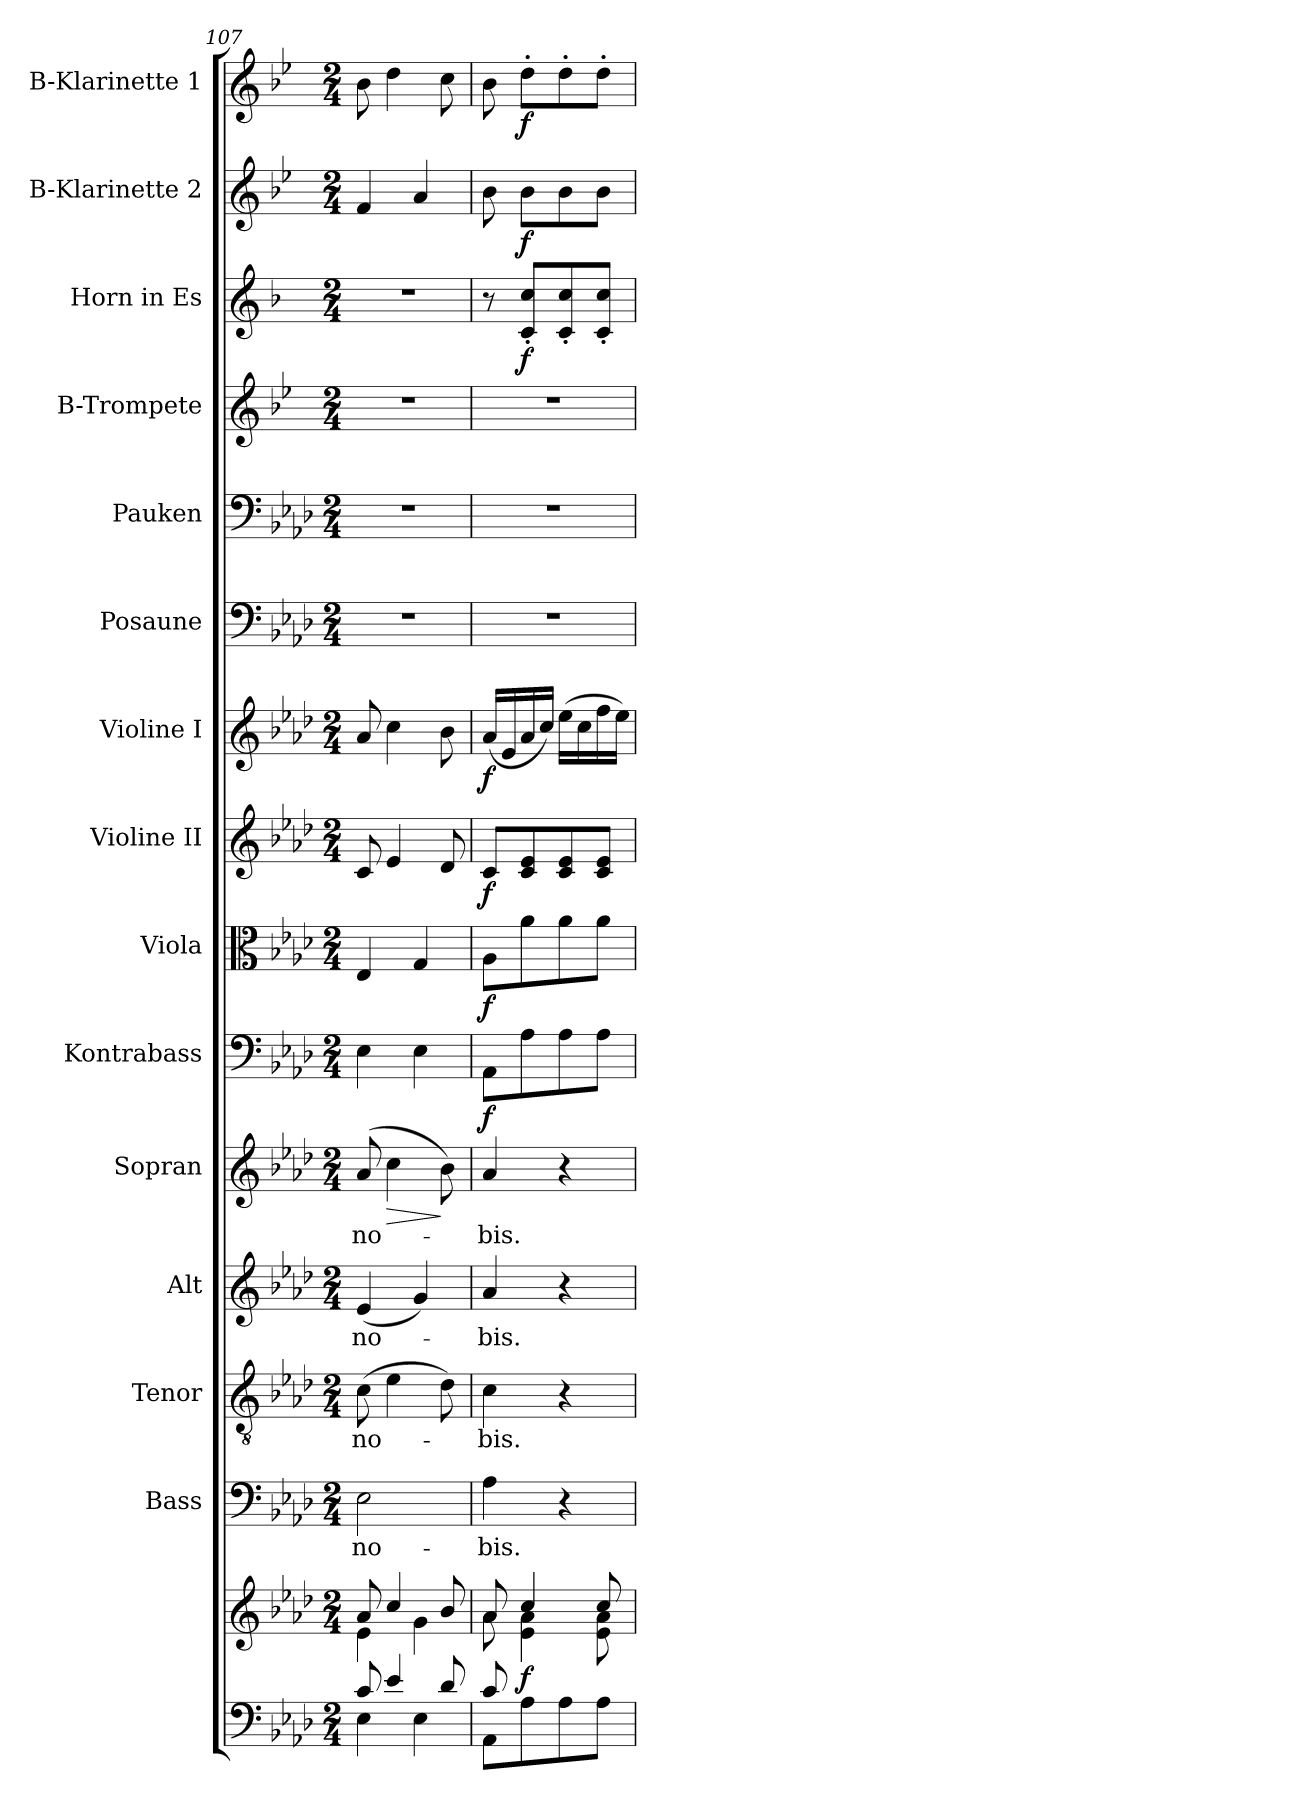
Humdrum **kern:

**kern	**kern	**dynam	**kern	**text	**kern	**text	**kern	**text	**kern	**text	**dynam	**kern	**dynam	**kern	**dynam	**kern	**dynam	**kern	**dynam	**kern	**kern	**kern	**kern	**dynam	**kern	**dynam	**kern	**dynam
*part15	*part15	*part15	*part14	*part14	*part13	*part13	*part12	*part12	*part11	*part11	*part11	*part10	*part10	*part9	*part9	*part8	*part8	*part7	*part7	*part6	*part5	*part4	*part3	*part3	*part2	*part2	*part1	*part1
*staff16	*staff15	*staff15/16	*staff14	*staff14	*staff13	*staff13	*staff12	*staff12	*staff11	*staff11	*staff11	*staff10	*staff10	*staff9	*staff9	*staff8	*staff8	*staff7	*staff7	*staff6	*staff5	*staff4	*staff3	*staff3	*staff2	*staff2	*staff1	*staff1
*	*	*	*I"Bass	*	*I"Tenor	*	*I"Alt	*	*I"Sopran	*	*	*I"Kontrabass	*	*I"Viola	*	*I"Violine II	*	*I"Violine I	*	*I"Posaune	*I"Pauken	*I"B-Trompete	*I"Horn in Es	*	*I"B-Klarinette 2	*	*I"B-Klarinette 1	*
*	*	*	*I'B.	*	*I'T.	*	*I'A.	*	*I'S.	*	*	*I'Kb.	*	*I'Vla.	*	*I'Vl. II	*	*I'Vl. I	*	*I'Pos.	*I'Pk.	*I'B Trp.	*	*	*I'B Kl. 2	*	*I'B Kl. 1	*
*clefF4	*clefG2	*	*clefF4	*	*clefGv2	*	*clefG2	*	*clefG2	*	*	*clefF4	*	*clefC3	*	*clefG2	*	*clefG2	*	*clefF4	*clefF4	*clefG2	*clefG2	*	*clefG2	*	*clefG2	*
*	*	*	*	*	*	*	*	*	*	*	*	*ITrd7c12	*	*	*	*	*	*	*	*	*	*ITrd1c2	*ITrd5c9	*	*ITrd1c2	*	*ITrd1c2	*
*k[b-e-a-d-]	*k[b-e-a-d-]	*	*k[b-e-a-d-]	*	*k[b-e-a-d-]	*	*k[b-e-a-d-]	*	*k[b-e-a-d-]	*	*	*k[b-e-a-d-]	*	*k[b-e-a-d-]	*	*k[b-e-a-d-]	*	*k[b-e-a-d-]	*	*k[b-e-a-d-]	*k[b-e-a-d-]	*k[b-e-a-d-]	*k[b-e-a-d-]	*	*k[b-e-a-d-]	*	*k[b-e-a-d-]	*
*A-:	*A-:	*	*A-:	*	*A-:	*	*A-:	*	*A-:	*	*	*A-:	*	*A-:	*	*A-:	*	*A-:	*	*A-:	*A-:	*A-:	*A-:	*	*A-:	*	*A-:	*
*M2/4	*M2/4	*	*M2/4	*	*M2/4	*	*M2/4	*	*M2/4	*	*	*M2/4	*	*M2/4	*	*M2/4	*	*M2/4	*	*M2/4	*M2/4	*M2/4	*M2/4	*	*M2/4	*	*M2/4	*
=107	=107	=107	=107	=107	=107	=107	=107	=107	=107	=107	=107	=107	=107	=107	=107	=107	=107	=107	=107	=107	=107	=107	=107	=107	=107	=107	=107	=107
*^	*^	*	*	*	*	*	*	*	*	*	*	*	*	*	*	*	*	*	*	*	*	*	*	*	*	*	*	*
!	!	!	!	!	!	!LO:LY:b	!	!LO:LY:b	!	!LO:LY:b	!	!LO:LY:b	!	!	!	!	!	!	!	!	!	!	!	!	!	!	!	!	!	!
8c/	4E-\	8a-/	4e-\	.	2E-\	no-	(>8c\	no-	(<4e-/	no-	(8a-/	no-	.	4EE-\	.	4E-/	.	8c/	.	8a-/	.	2r	2r	2r	2r	.	4e-/	.	8a-\	.
!	!	!	!	!	!	!	!	!	!	!	!	!	!LO:HP:b	!	!	!	!	!	!	!	!	!	!	!	!	!	!	!	!	!
4e-/	.	4cc/	.	.	.	.	4e-\	.	.	.	4cc\	.	>	.	.	.	.	4e-/	.	4cc\	.	.	.	.	.	.	.	.	4cc\	.
.	4E-\	.	4g\	.	.	.	.	.	4g/)	.	.	.	.	4EE-\	.	4G/	.	.	.	.	.	.	.	.	.	.	4g/	.	.	.
8d-/	.	8b-/	.	.	.	.	8d-\)	.	.	.	8b-\)	.	]	.	.	.	.	8d-/	.	8b-\	.	.	.	.	.	.	.	.	8b-\	.
=108	=108	=108	=108	=108	=108	=108	=108	=108	=108	=108	=108	=108	=108	=108	=108	=108	=108	=108	=108	=108	=108	=108	=108	=108	=108	=108	=108	=108	=108	=108
!	!	!	!	!	!	!LO:LY:b	!	!LO:LY:b	!	!LO:LY:b	!	!LO:LY:b	!	!	!LO:DY:b	!	!LO:DY:b	!	!LO:DY:b	!	!LO:DY:b	!	!	!	!	!	!	!	!	!
8c/	8AA-\L	8a-/	8a-\	.	4A-\	-bis.	4c\	-bis.	4a-/	-bis.	4a-/	-bis.	.	8AAA-\L	f	8A-\L	f	8c/L	f	(<16a-/LL	f	2r	2r	2r	8r	.	8a-\	.	8a-\	.
.	.	.	.	.	.	.	.	.	.	.	.	.	.	.	.	.	.	.	.	16e-/	.	.	.	.	.	.	.	.	.	.
!	!	!	!	!LO:DY:b	!	!	!	!	!	!	!	!	!	!	!	!	!	!	!	!	!	!	!	!	!	!LO:DY:b	!	!LO:DY:b	!	!LO:DY:b
4.ryy	8A-\	4cc/	4e-\ 4a-\	f	.	.	.	.	.	.	.	.	.	8AA-\	.	8a-\	.	8c/ 8e-/	.	16a-/	.	.	.	.	8E-/'< 8e-/'<L	f	8a-\L	f	8cc'>\L	f
.	.	.	.	.	.	.	.	.	.	.	.	.	.	.	.	.	.	.	.	16cc/JJ)	.	.	.	.	.	.	.	.	.	.
.	8A-\	.	.	.	4r	.	4r	.	4r	.	4r	.	.	8AA-\	.	8a-\	.	8c/ 8e-/	.	(>16ee-\LL	.	.	.	.	8E-/'< 8e-/'<	.	8a-\	.	8cc'>\	.
.	.	.	.	.	.	.	.	.	.	.	.	.	.	.	.	.	.	.	.	16cc\	.	.	.	.	.	.	.	.	.	.
.	8A-\J	8cc/	8e-\ 8a-\	.	.	.	.	.	.	.	.	.	.	8AA-\J	.	8a-\J	.	8c/ 8e-/J	.	16ff\	.	.	.	.	8E-/'< 8e-/'<J	.	8a-\J	.	8cc'>\J	.
.	.	.	.	.	.	.	.	.	.	.	.	.	.	.	.	.	.	.	.	16ee-\JJ)	.	.	.	.	.	.	.	.	.	.
*v	*v	*	*	*	*	*	*	*	*	*	*	*	*	*	*	*	*	*	*	*	*	*	*	*	*	*	*	*	*	*
*	*v	*v	*	*	*	*	*	*	*	*	*	*	*	*	*	*	*	*	*	*	*	*	*	*	*	*	*	*	*
=	=	=	=	=	=	=	=	=	=	=	=	=	=	=	=	=	=	=	=	=	=	=	=	=	=	=	=	=
*-	*-	*-	*-	*-	*-	*-	*-	*-	*-	*-	*-	*-	*-	*-	*-	*-	*-	*-	*-	*-	*-	*-	*-	*-	*-	*-	*-	*-
